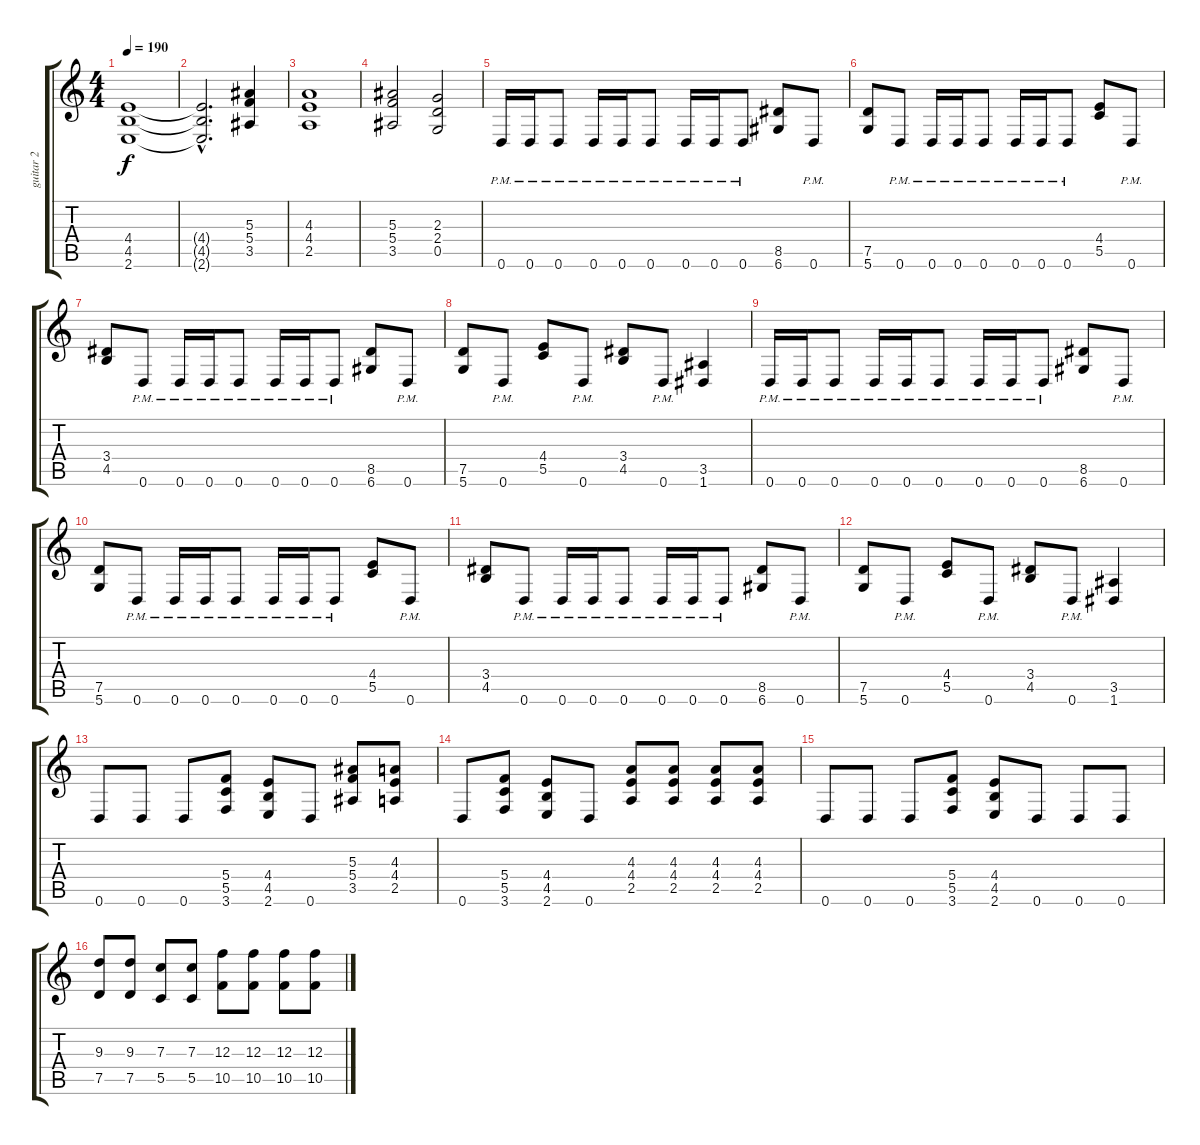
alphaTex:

\track ("guitar 2" "guitar 2") {instrument overdrivenguitar}
\staff {score tabs}
\tuning (D4 A3 F3 C3 G2 D2) {hide}
\ts (4 4)
\tempo 190
\clef g2
\ks c
(4.4 4.5 2.6).1{dy f} |
(4.4{hac t} 4.5{hac t} 2.6{hac t}).2{d} (5.3 5.4 3.5).4 |
(4.3 4.4 2.5).1 |
(5.3 5.4 3.5).2 (2.3 2.4 0.5).2 |
0.6{pm}.16 0.6{pm}.16 0.6{pm}.8 0.6{pm}.16 0.6{pm}.16 0.6{pm}.8 0.6{pm}.16 0.6{pm}.16 0.6{pm}.8 (8.5 6.6).8 0.6{pm}.8 |
(7.5 5.6).8 0.6{pm}.8 0.6{pm}.16 0.6{pm}.16 0.6{pm}.8 0.6{pm}.16 0.6{pm}.16 0.6{pm}.8 (4.4 5.5).8 0.6{pm}.8 |
(3.4 4.5).8 0.6{pm}.8 0.6{pm}.16 0.6{pm}.16 0.6{pm}.8 0.6{pm}.16 0.6{pm}.16 0.6{pm}.8 (8.5 6.6).8 0.6{pm}.8 |
(7.5 5.6).8 0.6{pm}.8 (4.4 5.5).8 0.6{pm}.8 (3.4 4.5).8 0.6{pm}.8 (3.5 1.6).4 |
0.6{pm}.16 0.6{pm}.16 0.6{pm}.8 0.6{pm}.16 0.6{pm}.16 0.6{pm}.8 0.6{pm}.16 0.6{pm}.16 0.6{pm}.8 (8.5 6.6).8 0.6{pm}.8 |
(7.5 5.6).8 0.6{pm}.8 0.6{pm}.16 0.6{pm}.16 0.6{pm}.8 0.6{pm}.16 0.6{pm}.16 0.6{pm}.8 (4.4 5.5).8 0.6{pm}.8 |
(3.4 4.5).8 0.6{pm}.8 0.6{pm}.16 0.6{pm}.16 0.6{pm}.8 0.6{pm}.16 0.6{pm}.16 0.6{pm}.8 (8.5 6.6).8 0.6{pm}.8 |
(7.5 5.6).8 0.6{pm}.8 (4.4 5.5).8 0.6{pm}.8 (3.4 4.5).8 0.6{pm}.8 (3.5 1.6).4 |
0.6.8 0.6.8 0.6.8 (5.4 5.5 3.6).8 (4.4 4.5 2.6).8 0.6.8 (5.3 5.4 3.5).8 (4.3 4.4 2.5).8 |
0.6.8 (5.4 5.5 3.6).8 (4.4 4.5 2.6).8 0.6.8 (4.3 4.4 2.5).8 (4.3 4.4 2.5).8 (4.3 4.4 2.5).8 (4.3 4.4 2.5).8 |
0.6.8 0.6.8 0.6.8 (5.4 5.5 3.6).8 (4.4 4.5 2.6).8 0.6.8 0.6.8 0.6.8 |
(9.3 7.5).8 (9.3 7.5).8 (7.3 5.5).8 (7.3 5.5).8 (12.3 10.5).8 (12.3 10.5).8 (12.3 10.5).8 (12.3 10.5).8
